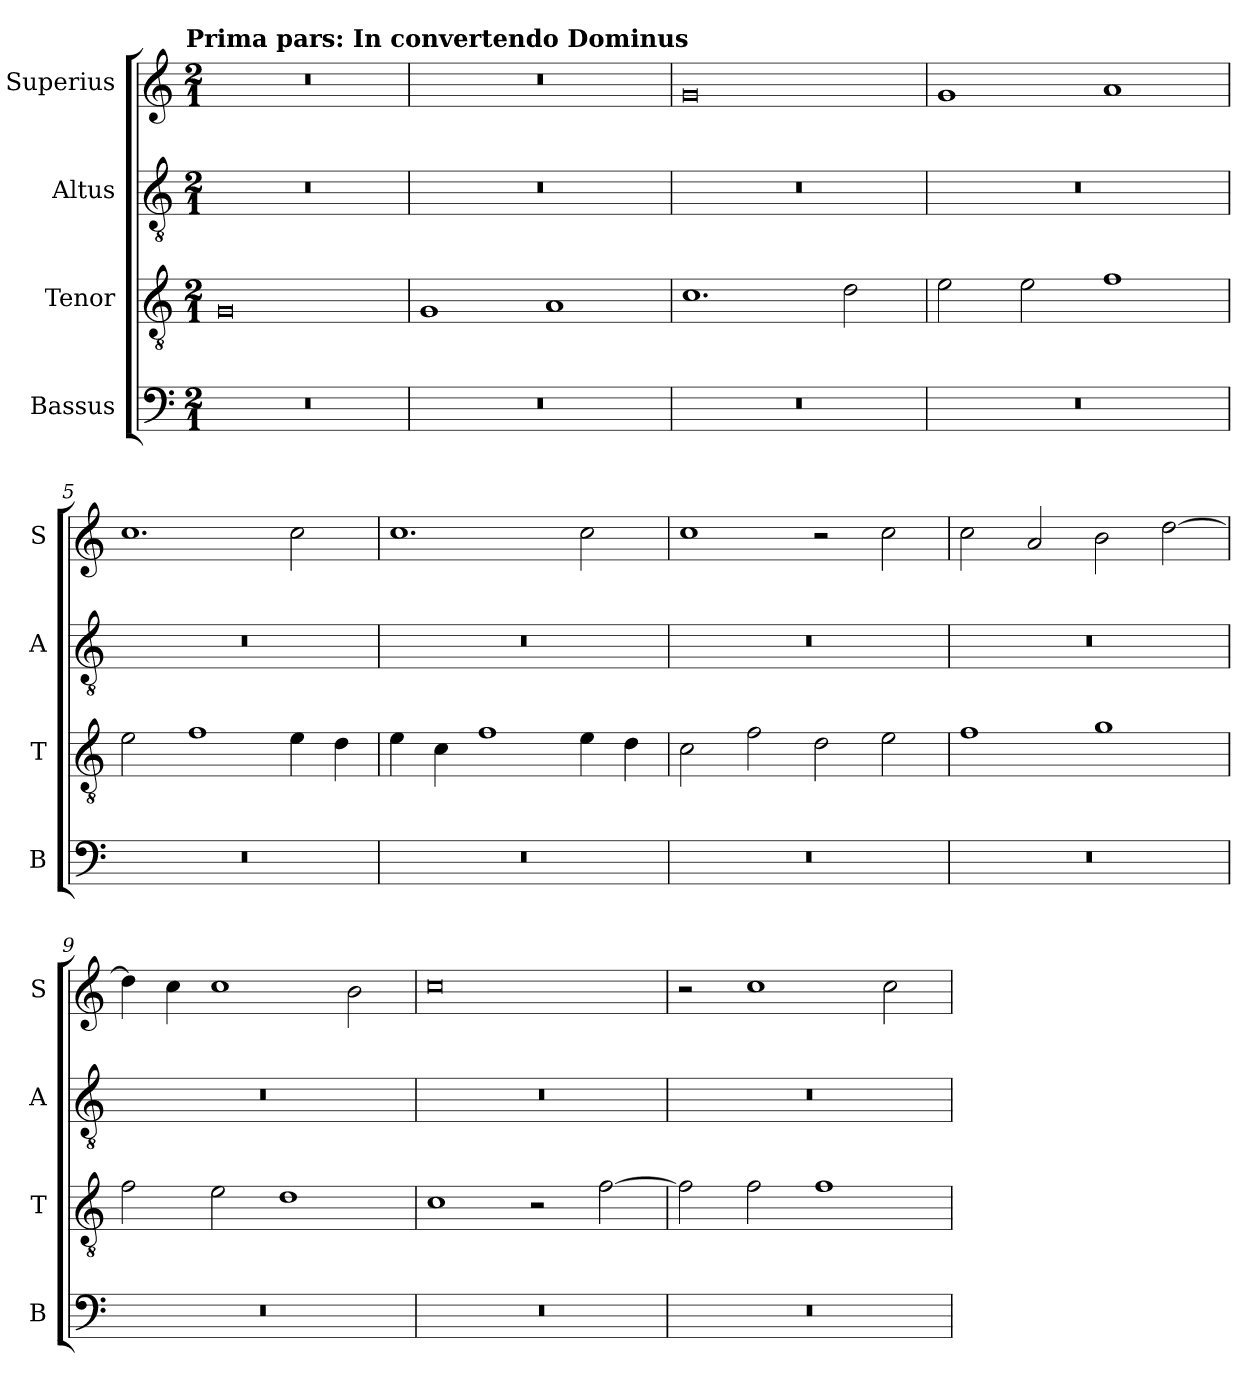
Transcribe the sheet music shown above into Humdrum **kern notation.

**kern	**kern	**kern	**kern
*part4	*part3	*part2	*part1
*staff4	*staff3	*staff2	*staff1
*I"Bassus	*I"Tenor	*I"Altus	*I"Superius
*I'B	*I'T	*I'A	*I'S
*clefF4	*clefGv2	*clefGv2	*clefG2
*k[]	*k[]	*k[]	*k[]
*C:	*C:	*C:	*C:
!!LO:TX:omd:t=Prima pars&colon; In convertendo Dominus
*M2/1	*M2/1	*M2/1	*M2/1
=1	=1	=1	=1
0r	0G	0r	0r
=2	=2	=2	=2
0r	1G	0r	0r
.	1A	.	.
=3	=3	=3	=3
0r	1.c	0r	0g
.	2d	.	.
=4	=4	=4	=4
0r	2e	0r	1g
.	2e	.	.
.	1f	.	1a
=5	=5	=5	=5
0r	2e	0r	1.cc
.	1f	.	.
.	4e	.	2cc
.	4d	.	.
=6	=6	=6	=6
0r	4e	0r	1.cc
.	4c	.	.
.	1f	.	.
.	4e	.	2cc
.	4d	.	.
=7	=7	=7	=7
0r	2c	0r	1cc
.	2f	.	.
.	2d	.	2r
.	2e	.	2cc
=8	=8	=8	=8
0r	1f	0r	2cc
.	.	.	2a
.	1g	.	2b
.	.	.	[2dd
=9	=9	=9	=9
0r	2f	0r	4dd]
.	.	.	4cc
.	2e	.	1cc
.	1d	.	.
.	.	.	2b
=10	=10	=10	=10
0r	1c	0r	0cc
.	2r	.	.
.	[2f	.	.
=11	=11	=11	=11
0r	2f]	0r	2r
.	2f	.	1cc
.	1f	.	.
.	.	.	2cc
=	=	=	=
*-	*-	*-	*-
